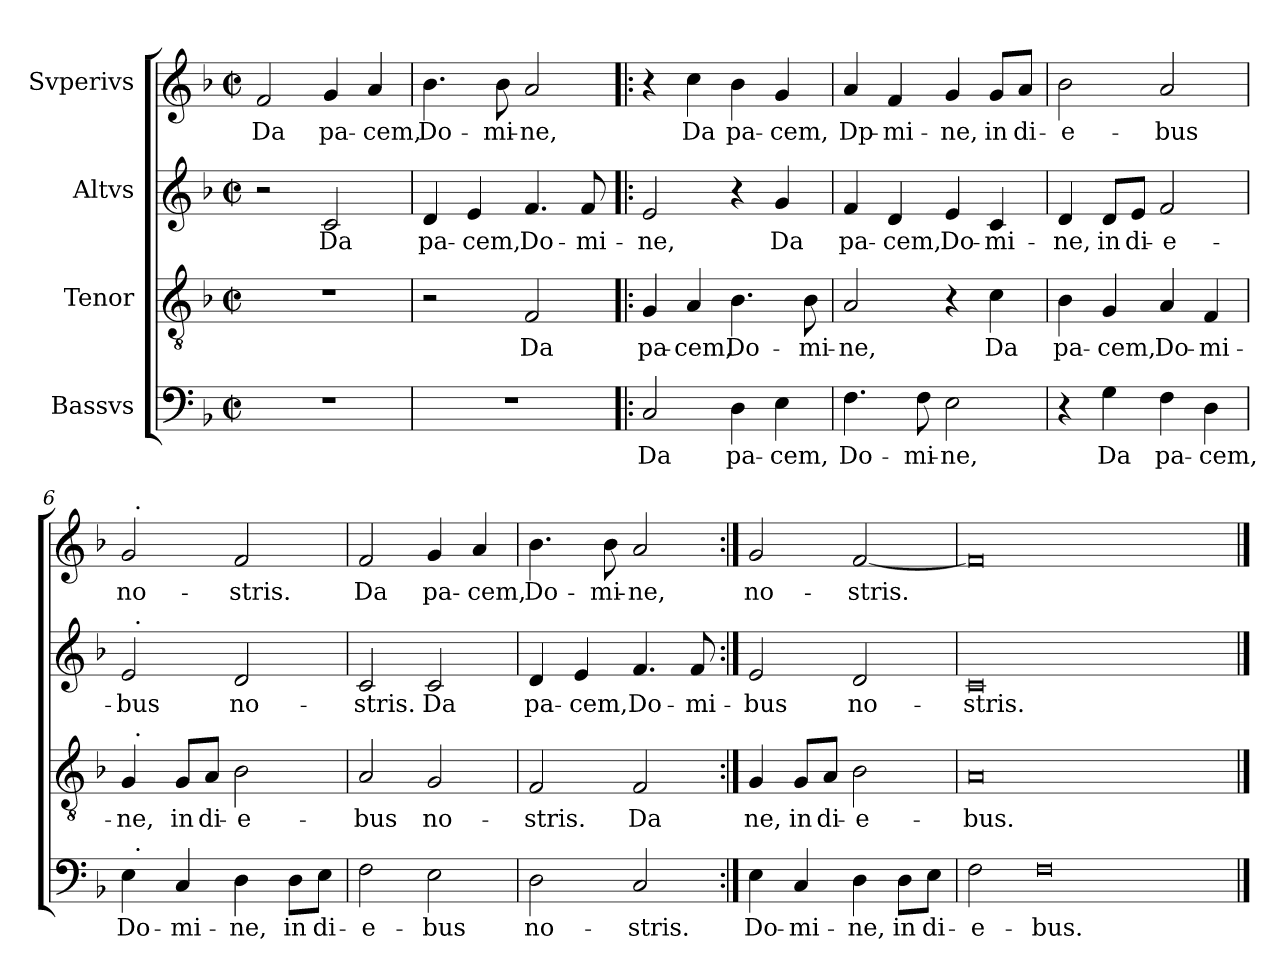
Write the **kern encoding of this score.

**kern	**text	**kern	**text	**kern	**text	**kern	**text
*part4	*part4	*part3	*part3	*part2	*part2	*part1	*part1
*staff4	*staff4	*staff3	*staff3	*staff2	*staff2	*staff1	*staff1
*I"Bassvs	*	*I"Tenor	*	*I"Altvs	*	*I"Svperivs	*
*clefF4	*	*clefGv2	*	*clefG2	*	*clefG2	*
*k[b-]	*	*k[b-]	*	*k[b-]	*	*k[b-]	*
*F:	*	*F:	*	*F:	*	*F:	*
*M2/2	*	*M2/2	*	*M2/2	*	*M2/2	*
*met(c|)	*	*met(c|)	*	*met(c|)	*	*met(c|)	*
=1	=1	=1	=1	=1	=1	=1	=1
!	!	!	!	!	!	!	!LO:LY:b
1r	.	1r	.	2r	.	2f/	Da
!	!	!	!	!	!LO:LY:b	!	!LO:LY:b
.	.	.	.	2c/	Da	4g/	pa-
!	!	!	!	!	!	!	!LO:LY:b:rj
.	.	.	.	.	.	4a/	-cem,
=2	=2	=2	=2	=2	=2	=2	=2
!	!	!	!	!	!LO:LY:b	!	!LO:LY:b
1r	.	2r	.	4d/	pa-	4.b-\	Do-
!	!	!	!	!	!LO:LY:b	!	!
.	.	.	.	4e/	-cem,	.	.
!	!	!	!	!	!	!	!LO:LY:b
.	.	.	.	.	.	8b-\	-mi-
!	!	!	!LO:LY:b	!	!LO:LY:b	!	!LO:LY:b:rj
.	.	2F/	Da	4.f/	Do-	2a/	-ne,
!	!	!	!	!	!LO:LY:b	!	!
.	.	.	.	8f/	-mi-	.	.
=3!|:	=3!|:	=3!|:	=3!|:	=3!|:	=3!|:	=3!|:	=3!|:
!	!LO:LY:b	!	!LO:LY:b	!	!LO:LY:b	!	!
2C/	Da	4G/	pa-	2e/	-ne,	4r	.
!	!	!	!LO:LY:b	!	!	!	!LO:LY:b
.	.	4A/	-cem,	.	.	4cc\	Da
!	!LO:LY:b	!	!LO:LY:b	!	!	!	!LO:LY:b
4D\	pa-	4.B-\	Do-	4r	.	4b-\	pa-
!	!LO:LY:b	!	!	!	!LO:LY:b	!	!LO:LY:b
4E\	-cem,	.	.	4g/	Da	4g/	-cem,
!	!	!	!LO:LY:b	!	!	!	!
.	.	8B-\	-mi-	.	.	.	.
=4	=4	=4	=4	=4	=4	=4	=4
!	!LO:LY:b	!	!LO:LY:b	!	!LO:LY:b	!	!LO:LY:b
4.F\	Do-	2A/	-ne,	4f/	pa-	4a/	Dp-
!	!	!	!	!	!LO:LY:b	!	!LO:LY:b
.	.	.	.	4d/	-cem,	4f/	-mi-
!	!LO:LY:b	!	!	!	!	!	!
8F\	-mi-	.	.	.	.	.	.
!	!LO:LY:b	!	!	!	!LO:LY:b	!	!LO:LY:b
2E\	-ne,	4r	.	4e/	Do-	4g/	-ne,
!	!	!	!LO:LY:b	!	!LO:LY:b	!	!LO:LY:b
.	.	4c\	Da	4c/	-mi-	8g/L	in
!	!	!	!	!	!	!	!LO:LY:b
.	.	.	.	.	.	8a/J	di-
=5	=5	=5	=5	=5	=5	=5	=5
!	!	!	!LO:LY:b	!	!LO:LY:b	!	!LO:LY:b
4r	.	4B-\	pa-	4d/	-ne,	2b-\	-e-
!	!LO:LY:b	!	!LO:LY:b	!	!LO:LY:b	!	!
4G\	Da	4G/	-cem,	8d/L	in	.	.
!	!	!	!	!	!LO:LY:b	!	!
.	.	.	.	8e/J	di-	.	.
!	!LO:LY:b	!	!LO:LY:b	!	!LO:LY:b	!	!LO:LY:b
4F\	pa-	4A/	Do-	2f/	-e-	2a/	-bus
!	!LO:LY:b	!	!LO:LY:b	!	!	!	!
4D\	-cem,	4F/	-mi-	.	.	.	.
!!LO:LB:g=z
=6	=6	=6	=6	=6	=6	=6	=6
!	!LO:LY:b	!	!LO:LY:b	!	!LO:LY:b	!	!LO:LY:b
*^	*	*^	*	*^	*	*^	*
4E\	32ryy	Do-	4G/	32ryy	-ne,	2e/	32ryy	-bus	2g/	32ryy	no-
!	!	!	!	!	!	!	!	!	!	!LO:TX:a:t=.	!
!	!	!	!	!	!	!	!LO:TX:a:t=.	!	!	!	!
!	!	!	!	!LO:TX:a:t=.	!	!	!	!	!	!	!
!	!LO:TX:a:t=.	!	!	!	!	!	!	!	!	!	!
.	2ryy	.	.	2ryy	.	.	2ryy	.	.	2ryy	.
!	!	!LO:LY:b	!	!	!LO:LY:b	!	!	!	!	!	!
4C/	.	-mi-	8G/L	.	in	.	.	.	.	.	.
!	!	!	!	!	!LO:LY:b	!	!	!	!	!	!
.	.	.	8A/J	.	di-	.	.	.	.	.	.
!	!	!LO:LY:b	!	!	!LO:LY:b	!	!	!LO:LY:b	!	!	!LO:LY:b
4D\	.	-ne,	2B-\	.	-e-	2d/	.	no-	2f/	.	-stris.
.	4...ryy	.	.	4...ryy	.	.	4...ryy	.	.	4...ryy	.
!	!	!LO:LY:b	!	!	!	!	!	!	!	!	!
8D\L	.	in	.	.	.	.	.	.	.	.	.
!	!	!LO:LY:b	!	!	!	!	!	!	!	!	!
8E\J	.	di-	.	.	.	.	.	.	.	.	.
=7	=7	=7	=7	=7	=7	=7	=7	=7	=7	=7	=7
!	!	!LO:LY:b	!	!	!LO:LY:b	!	!	!LO:LY:b	!	!	!LO:LY:b
*v	*v	*	*	*	*	*v	*v	*	*v	*v	*
*	*	*v	*v	*	*	*	*	*
2F\	-e-	2A/	-bus	2c/	-stris.	2f/	Da
!	!LO:LY:b	!	!LO:LY:b	!	!LO:LY:b	!	!LO:LY:b
2E\	-bus	2G/	no-	2c/	Da	4g/	pa-
!	!	!	!	!	!	!	!LO:LY:b
.	.	.	.	.	.	4a/	-cem,
=8	=8	=8	=8	=8	=8	=8	=8
!	!LO:LY:b	!	!LO:LY:b	!	!LO:LY:b	!	!LO:LY:b
2D\	no-	2F/	-stris.	4d/	pa-	4.b-\	Do-
!	!	!	!	!	!LO:LY:b	!	!
.	.	.	.	4e/	-cem,	.	.
!	!	!	!	!	!	!	!LO:LY:b
.	.	.	.	.	.	8b-\	-mi-
!	!LO:LY:b	!	!LO:LY:b	!	!LO:LY:b	!	!LO:LY:b
2C/	-stris.	2F/	Da	4.f/	Do-	2a/	-ne,
!	!	!	!	!	!LO:LY:b	!	!
.	.	.	.	8f/	-mi-	.	.
=9:|!	=9:|!	=9:|!	=9:|!	=9:|!	=9:|!	=9:|!	=9:|!
!	!LO:LY:b	!	!LO:LY:b	!	!LO:LY:b	!	!LO:LY:b
4E\	Do-	4G/	ne,	2e/	-bus	2g/	no-
!	!LO:LY:b	!	!LO:LY:b	!	!	!	!
4C/	-mi-	8G/L	in	.	.	.	.
!	!	!	!LO:LY:b	!	!	!	!
.	.	8A/J	di-	.	.	.	.
!	!LO:LY:b	!	!LO:LY:b	!	!LO:LY:b	!	!LO:LY:b
4D\	-ne,	2B-\	-e-	2d/	no-	[<2f/	-stris.
!	!LO:LY:b	!	!	!	!	!	!
8D\L	in	.	.	.	.	.	.
!	!LO:LY:b	!	!	!	!	!	!
8E\J	di-	.	.	.	.	.	.
=10	=10	=10	=10	=10	=10	=10	=10
!	!LO:LY:b	!	!LO:LY:b	!	!LO:LY:b	!	!
2F\	-e-	0A	-bus.	0c	-stris.	0f]	.
!	!LO:LY:b	!	!	!	!	!	!
0F	-bus.	.	.	.	.	.	.
.	.	2ryy	.	2ryy	.	2ryy	.
==	==	==	==	==	==	==	==
*-	*-	*-	*-	*-	*-	*-	*-
